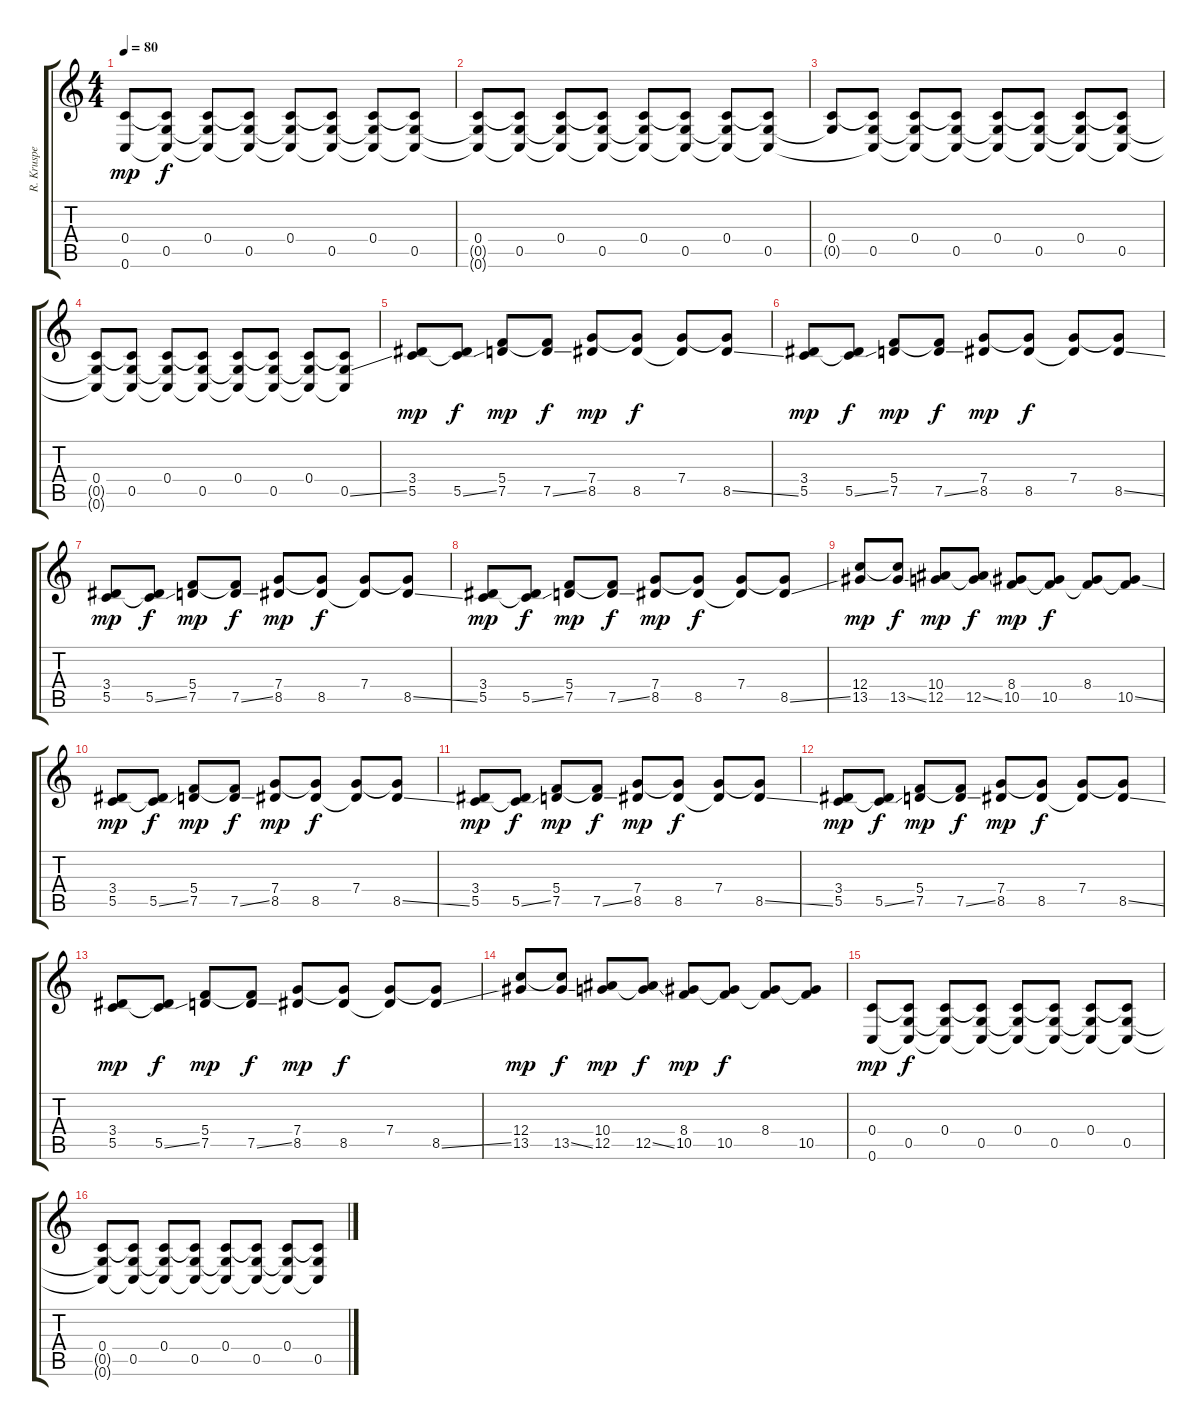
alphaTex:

\track ("R. Kruspe" "R. Kruspe") {instrument electricguitarmuted}
\staff {score tabs}
\tuning (D4 A3 F3 C3 G2 C2) {hide}
\ts (4 4)
\tempo 80
\clef g2
\ks c
(0.4 0.6).8{dy mp balance 8 instrument electricguitarmuted} (0.4{t} 0.5 0.6{t}).8{dy f} (0.4 0.5{t} 0.6{t}).8 (0.4{t} 0.5 0.6{t}).8 (0.4 0.5{t} 0.6{t}).8 (0.4{t} 0.5 0.6{t}).8 (0.4 0.5{t} 0.6{t}).8 (0.4{t} 0.5 0.6{t}).8 |
(0.4 0.5{t} 0.6{t}).8 (0.4{t} 0.5 0.6{t}).8 (0.4 0.5{t} 0.6{t}).8 (0.4{t} 0.5 0.6{t}).8 (0.4 0.5{t} 0.6{t}).8 (0.4{t} 0.5 0.6{t}).8 (0.4 0.5{t} 0.6{t}).8 (0.4{t} 0.5 0.6{t}).8 |
(0.4 0.5{t}).8 (0.4{t} 0.5 0.6{t}).8 (0.4 0.5{t} 0.6{t}).8 (0.4{t} 0.5 0.6{t}).8 (0.4 0.5{t} 0.6{t}).8 (0.4{t} 0.5 0.6{t}).8 (0.4 0.5{t} 0.6{t}).8 (0.4{t} 0.5 0.6{t}).8 |
(0.4 0.5{t} 0.6{t}).8 (0.4{t} 0.5 0.6{t}).8 (0.4 0.5{t} 0.6{t}).8 (0.4{t} 0.5 0.6{t}).8 (0.4 0.5{t} 0.6{t}).8 (0.4{t} 0.5 0.6{t}).8 (0.4 0.5{t} 0.6{t}).8 (0.4{t} 0.5{ss} 0.6{t}).8 |
(3.4 5.5).8{dy mp} (3.4{t} 5.5{ss}).8{dy f} (5.4 7.5).8{dy mp} (5.4{t} 7.5{ss}).8{dy f} (7.4 8.5).8{dy mp} (7.4{t} 8.5).8{dy f} (7.4 8.5{t}).8 (7.4{t} 8.5{ss}).8 |
(3.4 5.5).8{dy mp} (3.4{t} 5.5{ss}).8{dy f} (5.4 7.5).8{dy mp} (5.4{t} 7.5{ss}).8{dy f} (7.4 8.5).8{dy mp} (7.4{t} 8.5).8{dy f} (7.4 8.5{t}).8 (7.4{t} 8.5{ss}).8 |
(3.4 5.5).8{dy mp} (3.4{t} 5.5{ss}).8{dy f} (5.4 7.5).8{dy mp} (5.4{t} 7.5{ss}).8{dy f} (7.4 8.5).8{dy mp} (7.4{t} 8.5).8{dy f} (7.4 8.5{t}).8 (7.4{t} 8.5{ss}).8 |
(3.4 5.5).8{dy mp} (3.4{t} 5.5{ss}).8{dy f} (5.4 7.5).8{dy mp} (5.4{t} 7.5{ss}).8{dy f} (7.4 8.5).8{dy mp} (7.4{t} 8.5).8{dy f} (7.4 8.5{t}).8 (7.4{t} 8.5{ss}).8 |
(12.4 13.5).8{dy mp} (12.4{t} 13.5{ss}).8{dy f} (10.4 12.5).8{dy mp} (10.4{t} 12.5{ss}).8{dy f} (8.4 10.5).8{dy mp} (8.4{t} 10.5).8{dy f} (8.4 10.5{t}).8 (8.4{t} 10.5{ss}).8 |
(3.4 5.5).8{dy mp} (3.4{t} 5.5{ss}).8{dy f} (5.4 7.5).8{dy mp} (5.4{t} 7.5{ss}).8{dy f} (7.4 8.5).8{dy mp} (7.4{t} 8.5).8{dy f} (7.4 8.5{t}).8 (7.4{t} 8.5{ss}).8 |
(3.4 5.5).8{dy mp} (3.4{t} 5.5{ss}).8{dy f} (5.4 7.5).8{dy mp} (5.4{t} 7.5{ss}).8{dy f} (7.4 8.5).8{dy mp} (7.4{t} 8.5).8{dy f} (7.4 8.5{t}).8 (7.4{t} 8.5{ss}).8 |
(3.4 5.5).8{dy mp} (3.4{t} 5.5{ss}).8{dy f} (5.4 7.5).8{dy mp} (5.4{t} 7.5{ss}).8{dy f} (7.4 8.5).8{dy mp} (7.4{t} 8.5).8{dy f} (7.4 8.5{t}).8 (7.4{t} 8.5{ss}).8 |
(3.4 5.5).8{dy mp} (3.4{t} 5.5{ss}).8{dy f} (5.4 7.5).8{dy mp} (5.4{t} 7.5{ss}).8{dy f} (7.4 8.5).8{dy mp} (7.4{t} 8.5).8{dy f} (7.4 8.5{t}).8 (7.4{t} 8.5{ss}).8 |
(12.4 13.5).8{dy mp} (12.4{t} 13.5{ss}).8{dy f} (10.4 12.5).8{dy mp} (10.4{t} 12.5{ss}).8{dy f} (8.4 10.5).8{dy mp} (8.4{t} 10.5).8{dy f} (8.4 10.5{t}).8 (8.4{t} 10.5).8 |
(0.4 0.6).8{dy mp} (0.4{t} 0.5 0.6{t}).8{dy f} (0.4 0.5{t} 0.6{t}).8 (0.4{t} 0.5 0.6{t}).8 (0.4 0.5{t} 0.6{t}).8 (0.4{t} 0.5 0.6{t}).8 (0.4 0.5{t} 0.6{t}).8 (0.4{t} 0.5 0.6{t}).8 |
(0.4 0.5{t} 0.6{t}).8 (0.4{t} 0.5 0.6{t}).8 (0.4 0.5{t} 0.6{t}).8 (0.4{t} 0.5 0.6{t}).8 (0.4 0.5{t} 0.6{t}).8 (0.4{t} 0.5 0.6{t}).8 (0.4 0.5{t} 0.6{t}).8 (0.4{t} 0.5 0.6{t}).8
